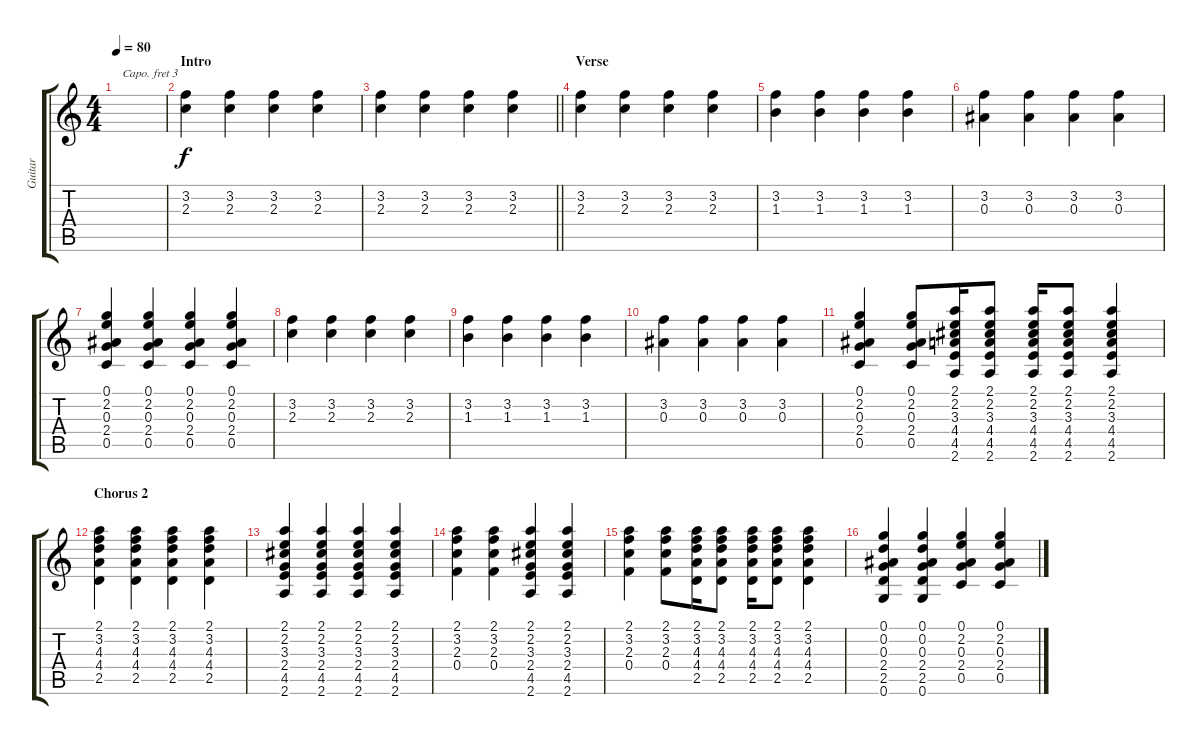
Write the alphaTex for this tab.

\track ("Guitar" "Guitar") {instrument acousticguitarsteel}
\staff {score tabs}
\capo 3
\tuning (E4 B3 G3 D3 A2 E2) {hide}
\ts (4 4)
\tempo 80
\clef g2
\ks c
|
\section ("" "Intro")
(3.2 2.3).4 (3.2 2.3).4 (3.2 2.3).4 (3.2 2.3).4 |
\barLineRight lightlight
(3.2 2.3).4 (3.2 2.3).4 (3.2 2.3).4 (3.2 2.3).4 |
\section ("" "Verse")
(3.2 2.3).4 (3.2 2.3).4 (3.2 2.3).4 (3.2 2.3).4 |
(3.2 1.3).4 (3.2 1.3).4 (3.2 1.3).4 (3.2 1.3).4 |
(3.2 0.3).4 (3.2 0.3).4 (3.2 0.3).4 (3.2 0.3).4 |
(0.1 2.2 0.3 2.4 0.5).4 (0.1 2.2 0.3 2.4 0.5).4 (0.1 2.2 0.3 2.4 0.5).4 (0.1 2.2 0.3 2.4 0.5).4 |
(3.2 2.3).4 (3.2 2.3).4 (3.2 2.3).4 (3.2 2.3).4 |
(3.2 1.3).4 (3.2 1.3).4 (3.2 1.3).4 (3.2 1.3).4 |
(3.2 0.3).4 (3.2 0.3).4 (3.2 0.3).4 (3.2 0.3).4 |
(0.1 2.2 0.3 2.4 0.5).4 (0.1 2.2 0.3 2.4 0.5).8 (2.1 2.2 3.3 4.4 4.5 2.6).16 (2.1 2.2 3.3 4.4 4.5 2.6).8 (2.1 2.2 3.3 4.4 4.5 2.6).16 (2.1 2.2 3.3 4.4 4.5 2.6).8 (2.1 2.2 3.3 4.4 4.5 2.6).4 |
\section ("" "Chorus 2")
(2.1 3.2 4.3 4.4 2.5).4 (2.1 3.2 4.3 4.4 2.5).4 (2.1 3.2 4.3 4.4 2.5).4 (2.1 3.2 4.3 4.4 2.5).4 |
(2.1 2.2 3.3 2.4 4.5 2.6).4 (2.1 2.2 3.3 2.4 4.5 2.6).4 (2.1 2.2 3.3 2.4 4.5 2.6).4 (2.1 2.2 3.3 2.4 4.5 2.6).4 |
(2.1 3.2 2.3 0.4).4 (2.1 3.2 2.3 0.4).4 (2.1 2.2 3.3 2.4 4.5 2.6).4 (2.1 2.2 3.3 2.4 4.5 2.6).4 |
(2.1 3.2 2.3 0.4).4 (2.1 3.2 2.3 0.4).8 (2.1 3.2 4.3 4.4 2.5).16 (2.1 3.2 4.3 4.4 2.5).8 (2.1 3.2 4.3 4.4 2.5).16 (2.1 3.2 4.3 4.4 2.5).8 (2.1 3.2 4.3 4.4 2.5).4 |
(0.1 0.2 0.3 2.4 2.5 0.6).4 (0.1 0.2 0.3 2.4 2.5 0.6).4 (0.1 2.2 0.3 2.4 0.5).4 (0.1 2.2 0.3 2.4 0.5).4
